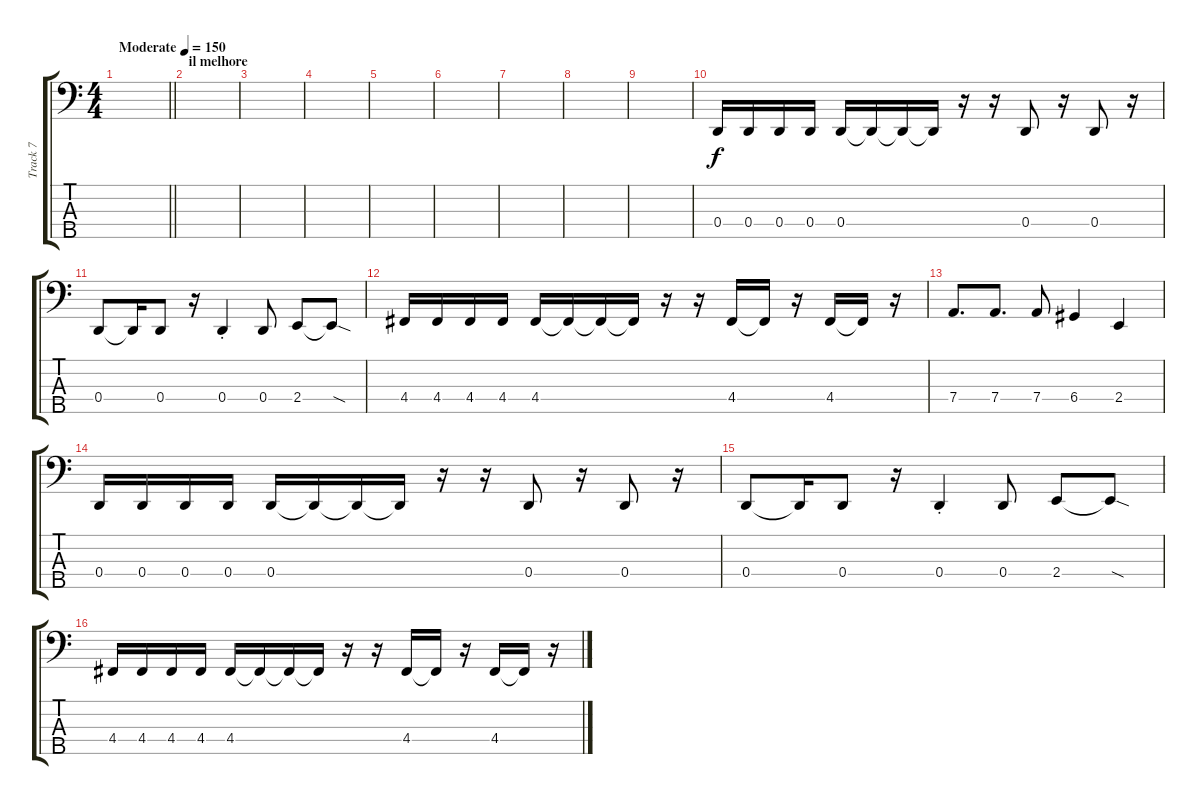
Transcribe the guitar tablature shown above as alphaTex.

\track ("Track 7" "Track 7") {instrument electricbasspick}
\staff {score tabs}
\tuning (F2 C2 G1 D1 A0) {hide}
\ts (4 4)
\tempo (150 "Moderate")
\clef f4
\barLineRight lightlight
\ks c
|
\section ("" "il melhore")
|
|
|
|
|
|
|
|
0.4.16 0.4.16 0.4.16 0.4.16 0.4.16 0.4{t}.16 0.4{t}.16 0.4{t}.16 r.16 r.16 0.4.8 r.16 0.4.8 r.16 |
0.4.8 0.4{t}.16 0.4.8 r.16 0.4{st}.4 0.4.8 2.4.8 2.4{sod t}.8 |
4.4.16 4.4.16 4.4.16 4.4.16 4.4.16 4.4{t}.16 4.4{t}.16 4.4{t}.16 r.16 r.16 4.4.16 4.4{t}.16 r.16 4.4.16 4.4{t}.16 r.16 |
7.4.8{d} 7.4.8{d} 7.4.8 6.4.4 2.4.4 |
0.4.16 0.4.16 0.4.16 0.4.16 0.4.16 0.4{t}.16 0.4{t}.16 0.4{t}.16 r.16 r.16 0.4.8 r.16 0.4.8 r.16 |
0.4.8 0.4{t}.16 0.4.8 r.16 0.4{st}.4 0.4.8 2.4.8 2.4{sod t}.8 |
4.4.16 4.4.16 4.4.16 4.4.16 4.4.16 4.4{t}.16 4.4{t}.16 4.4{t}.16 r.16 r.16 4.4.16 4.4{t}.16 r.16 4.4.16 4.4{t}.16 r.16
